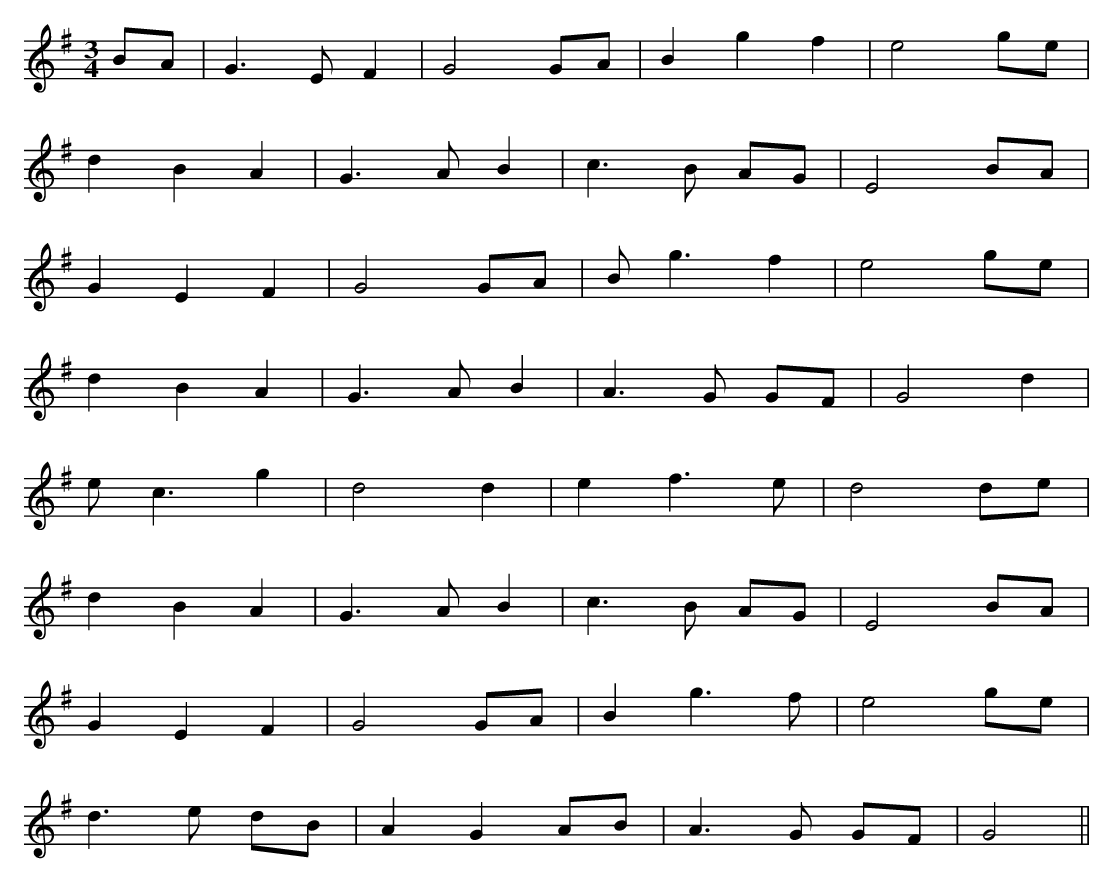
X:1
M:3/4
K:G
BA|G3 E F2|G4 GA|B2 g2 f2|e4 ge|
d2 B2 A2|G3 A B2|c3 B AG|E4 BA|
G2 E2 F2|G4 GA|B g3 f2|e4 ge|
d2 B2 A2|G3 A B2|A3 G GF|G4 d2|
e c3 g2|d4 d2|e2 f3 e|d4 de|
d2 B2 A2|G3 A B2|c3 B AG|E4 BA|
G2 E2 F2|G4 GA|B2 g3 f|e4 ge|
d3 e dB|A2 G2 AB|A3 G GF|G4||
